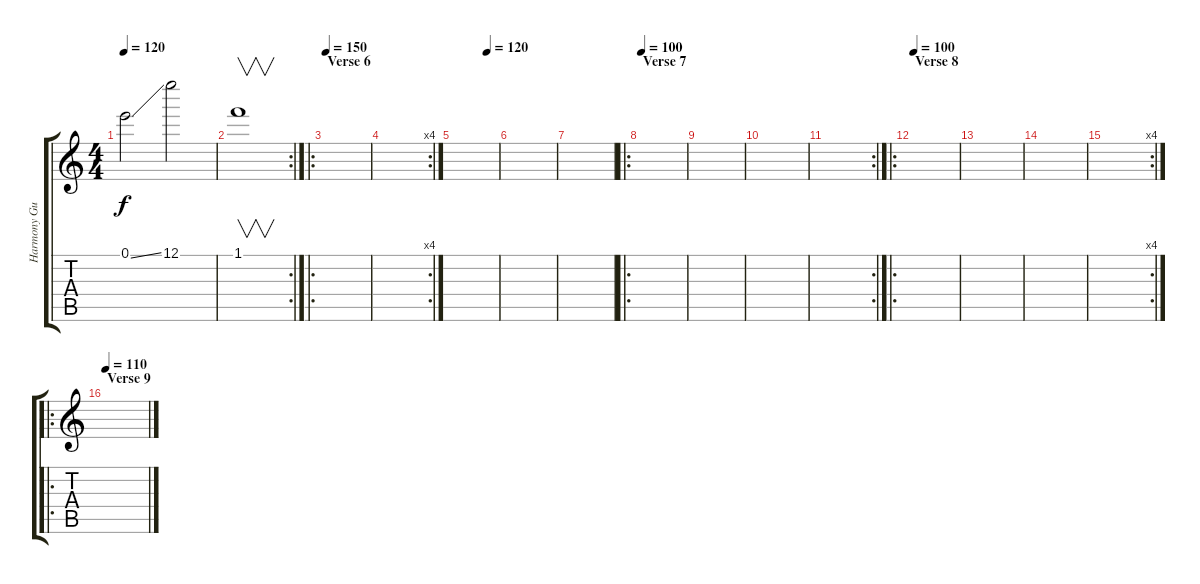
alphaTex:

\track ("Harmony Guitar (Octave above)" "Harmony Gu") {instrument distortionguitar}
\staff {score tabs}
\tuning (E5 B4 G4 D4 A3 E3) {hide}
\ts (4 4)
\tempo 120
\clef g2
\ks c
0.1{ss}.2{dy f} 12.1.2 |
\rc 2
1.1.1{v} |
\ro
\section ("" "Verse 6")
\tempo 150
|
\rc 4
|
\tempo (120 0.75)
|
|
|
\ro
\section ("" "Verse 7")
\tempo 100
|
|
|
\rc 2
|
\ro
\section ("" "Verse 8")
\tempo 100
|
|
|
\rc 4
|
\ro
\section ("" "Verse 9")
\tempo 110
